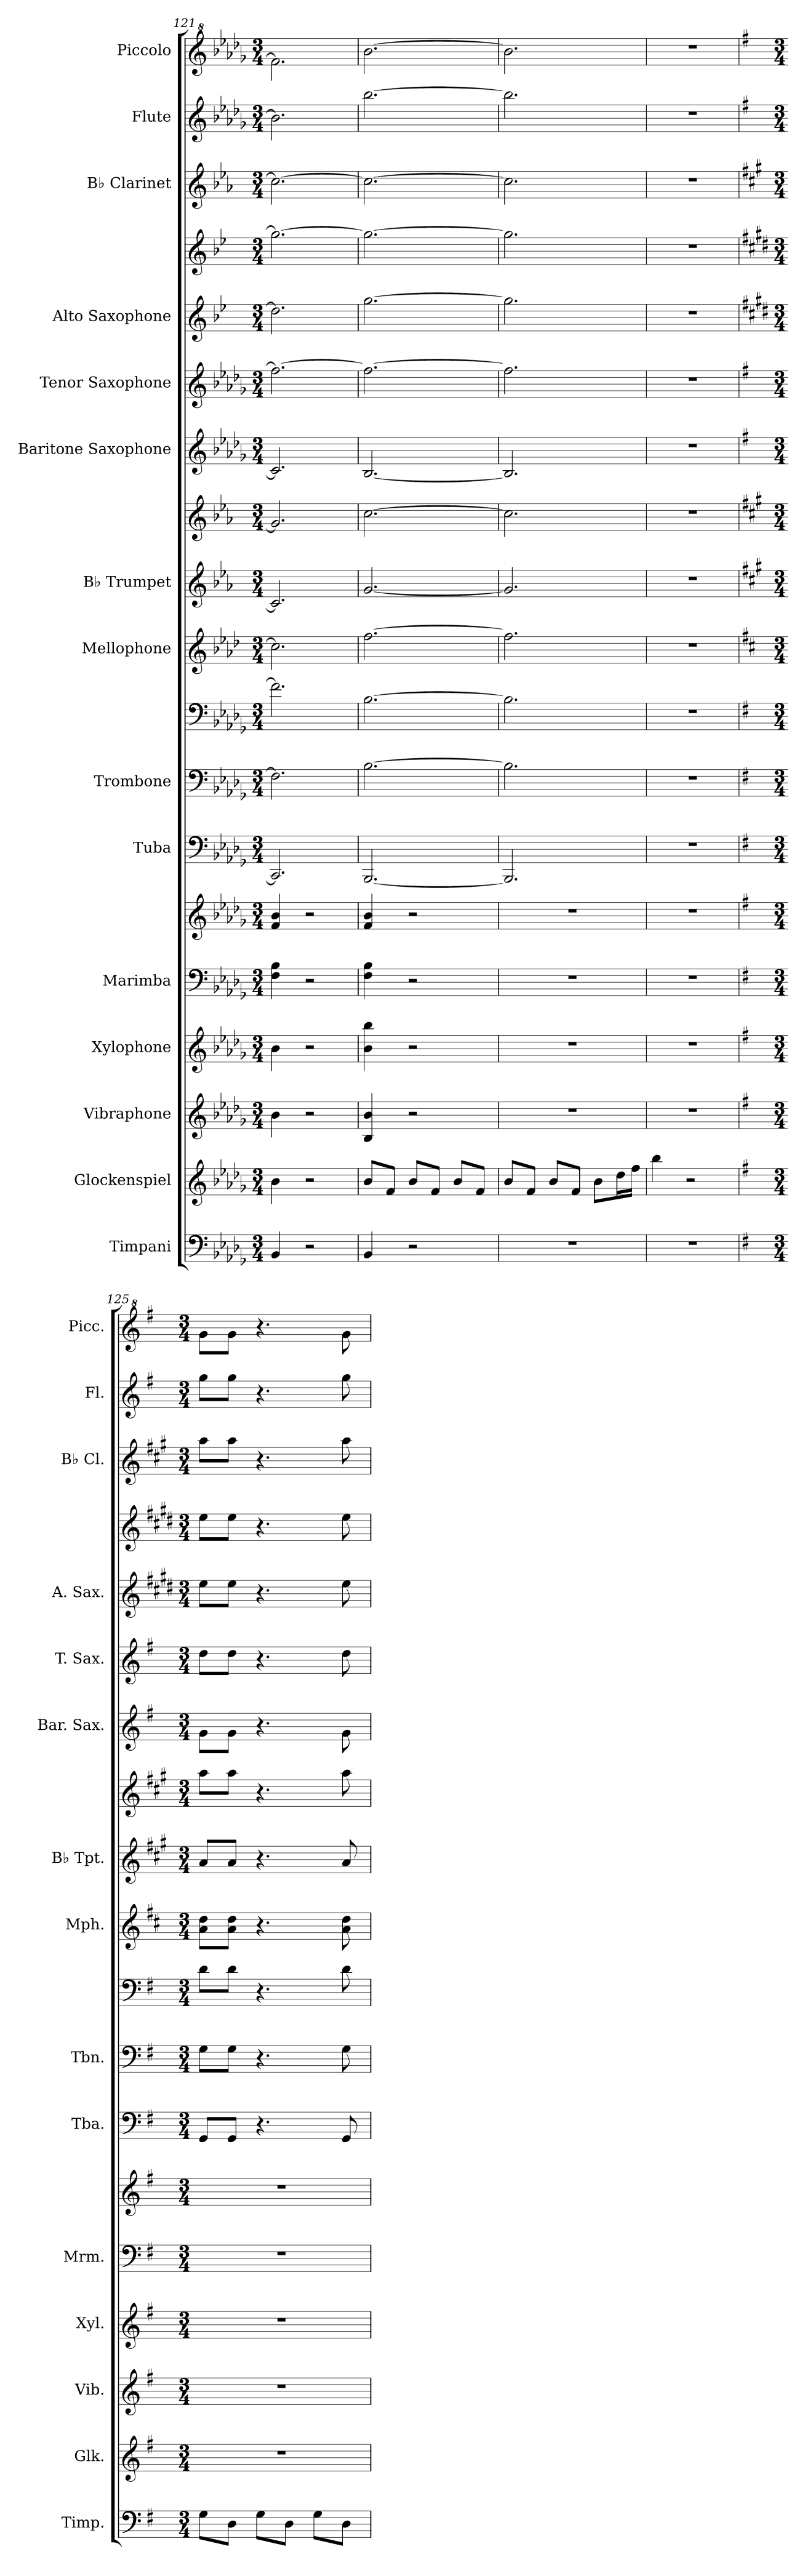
**kern	**kern	**kern	**kern	**kern	**kern	**kern	**kern	**kern	**kern	**kern	**kern	**kern	**kern	**kern	**kern	**kern	**kern	**kern
*part15	*part14	*part13	*part12	*part11	*part11	*part10	*part9	*part9	*part8	*part7	*part7	*part6	*part5	*part4	*part4	*part3	*part2	*part1
*staff19	*staff18	*staff17	*staff16	*staff15	*staff14	*staff13	*staff12	*staff11	*staff10	*staff9	*staff8	*staff7	*staff6	*staff5	*staff4	*staff3	*staff2	*staff1
*I"Timpani	*I"Glockenspiel	*I"Vibraphone	*I"Xylophone	*I"Marimba	*	*I"Tuba	*I"Trombone	*	*I"Mellophone	*I"B♭ Trumpet	*	*I"Baritone Saxophone	*I"Tenor Saxophone	*I"Alto Saxophone	*	*I"B♭ Clarinet	*I"Flute	*I"Piccolo
*I'Timp.	*I'Glk.	*I'Vib.	*I'Xyl.	*I'Mrm.	*	*I'Tba.	*I'Tbn.	*	*I'Mph.	*I'B♭ Tpt.	*	*I'Bar. Sax.	*I'T. Sax.	*I'A. Sax.	*	*I'B♭ Cl.	*I'Fl.	*I'Picc.
!!LO:PB:g=z
*clefF4	*clefG2	*clefG2	*clefG2	*clefF4	*clefG2	*clefF4	*clefF4	*clefF4	*clefG2	*clefG2	*clefG2	*clefG2	*clefG2	*clefG2	*clefG2	*clefG2	*clefG2	*clefG^2
*	*ITrd-14c-24	*	*ITrd-7c-12	*	*	*	*	*	*ITrd4c7	*ITrd1c2	*ITrd1c2	*ITrd12c21	*ITrd8c14	*ITrd5c9	*ITrd5c9	*ITrd1c2	*	*ITrd-7c-12
*k[b-e-a-d-g-]	*k[b-e-a-d-g-]	*k[b-e-a-d-g-]	*k[b-e-a-d-g-]	*k[b-e-a-d-g-]	*k[b-e-a-d-g-]	*k[b-e-a-d-g-]	*k[b-e-a-d-g-]	*k[b-e-a-d-g-]	*k[b-e-a-d-g-]	*k[b-e-a-d-g-]	*k[b-e-a-d-g-]	*k[b-e-a-d-g-]	*k[b-e-a-d-g-]	*k[b-e-a-d-g-]	*k[b-e-a-d-g-]	*k[b-e-a-d-g-]	*k[b-e-a-d-g-]	*k[b-e-a-d-g-]
*M3/4	*M3/4	*M3/4	*M3/4	*M3/4	*M3/4	*M3/4	*M3/4	*M3/4	*M3/4	*M3/4	*M3/4	*M3/4	*M3/4	*M3/4	*M3/4	*M3/4	*M3/4	*M3/4
=121	=121	=121	=121	=121	=121	=121	=121	=121	=121	=121	=121	=121	=121	=121	=121	=121	=121	=121
4BB-/	4bbb-\	4b-\	4bb-\	4F\ 4B-\	4f/ 4b-/	2.CC/]	2.F\]	2.f\]	2.f\]	2.B-/]	2.f/]	2.C/]	2.f\_	2.f\]	2.b-\_	2.b-\_	2.b-\]	2.fff\]
2r	2r	2r	2r	2r	2r	.	.	.	.	.	.	.	.	.	.	.	.	.
=122	=122	=122	=122	=122	=122	=122	=122	=122	=122	=122	=122	=122	=122	=122	=122	=122	=122	=122
4BB-/	8bbb-/L	4B-/ 4b-/	4bb-\ 4bbb-\	4F\ 4B-\	4f/ 4b-/	[2.BBB-/	[2.B-\	[2.B-\	[2.b-\	[2.f/	[2.b-\	[2.BB-/	2.f\_	[2.b-\	2.b-\_	2.b-\_	[2.bb-\	[2.bbb-\
.	8fff/J	.	.	.	.	.	.	.	.	.	.	.	.	.	.	.	.	.
2r	8bbb-/L	2r	2r	2r	2r	.	.	.	.	.	.	.	.	.	.	.	.	.
.	8fff/J	.	.	.	.	.	.	.	.	.	.	.	.	.	.	.	.	.
.	8bbb-/L	.	.	.	.	.	.	.	.	.	.	.	.	.	.	.	.	.
.	8fff/J	.	.	.	.	.	.	.	.	.	.	.	.	.	.	.	.	.
=123	=123	=123	=123	=123	=123	=123	=123	=123	=123	=123	=123	=123	=123	=123	=123	=123	=123	=123
2.r	8bbb-/L	2.r	2.r	2.r	2.r	2.BBB-/]	2.B-\]	2.B-\]	2.b-\]	2.f/]	2.b-\]	2.BB-/]	2.f\]	2.b-\]	2.b-\]	2.b-\]	2.bb-\]	2.bbb-\]
.	8fff/J	.	.	.	.	.	.	.	.	.	.	.	.	.	.	.	.	.
.	8bbb-/L	.	.	.	.	.	.	.	.	.	.	.	.	.	.	.	.	.
.	8fff/J	.	.	.	.	.	.	.	.	.	.	.	.	.	.	.	.	.
.	8bbb-\L	.	.	.	.	.	.	.	.	.	.	.	.	.	.	.	.	.
.	16dddd-\L	.	.	.	.	.	.	.	.	.	.	.	.	.	.	.	.	.
.	16ffff\JJ	.	.	.	.	.	.	.	.	.	.	.	.	.	.	.	.	.
=124	=124	=124	=124	=124	=124	=124	=124	=124	=124	=124	=124	=124	=124	=124	=124	=124	=124	=124
2.r	4bbbb-\	2.r	2.r	2.r	2.r	2.r	2.r	2.r	2.r	2.r	2.r	2.r	2.r	2.r	2.r	2.r	2.r	2.r
.	2r	.	.	.	.	.	.	.	.	.	.	.	.	.	.	.	.	.
=125	=125	=125	=125	=125	=125	=125	=125	=125	=125	=125	=125	=125	=125	=125	=125	=125	=125	=125
*k[f#]	*k[f#]	*k[f#]	*k[f#]	*k[f#]	*k[f#]	*k[f#]	*k[f#]	*k[f#]	*k[f#]	*k[f#]	*k[f#]	*k[f#]	*k[f#]	*k[f#]	*k[f#]	*k[f#]	*k[f#]	*k[f#]
*M3/4	*M3/4	*M3/4	*M3/4	*M3/4	*M3/4	*M3/4	*M3/4	*M3/4	*M3/4	*M3/4	*M3/4	*M3/4	*M3/4	*M3/4	*M3/4	*M3/4	*M3/4	*M3/4
*	*	*	*	*	*	*	*	*	*	*	*	*	*	*	*	*	*	*MM152
8G\L	2.r	2.r	2.r	2.r	2.r	8GG/L	8G\L	8d\L	8d\ 8g\L	8g/L	8gg\L	8G\L	8d\L	8g\L	8g\L	8gg\L	8gg\L	8ggg\L
8D\J	.	.	.	.	.	8GG/J	8G\J	8d\J	8d\ 8g\J	8g/J	8gg\J	8G\J	8d\J	8g\J	8g\J	8gg\J	8gg\J	8ggg\J
8G\L	.	.	.	.	.	4.r	4.r	4.r	4.r	4.r	4.r	4.r	4.r	4.r	4.r	4.r	4.r	4.r
8D\J	.	.	.	.	.	.	.	.	.	.	.	.	.	.	.	.	.	.
8G\L	.	.	.	.	.	.	.	.	.	.	.	.	.	.	.	.	.	.
8D\J	.	.	.	.	.	8GG/	8G\	8d\	8d\ 8g\	8g/	8gg\	8G\	8d\	8g\	8g\	8gg\	8gg\	8ggg\
=	=	=	=	=	=	=	=	=	=	=	=	=	=	=	=	=	=	=
*-	*-	*-	*-	*-	*-	*-	*-	*-	*-	*-	*-	*-	*-	*-	*-	*-	*-	*-
